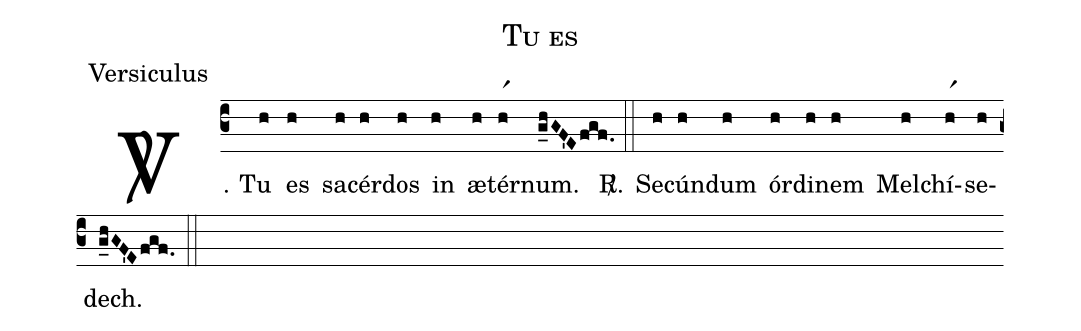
name:Tu es;
office-part:Versiculus;
%%
(c3)
<sp>V/</sp>. Tu(h) es(h) sa(h)cér(h)dos(h) in(h) æ(h)tér(hr1)num.(g_hGF'Efgf.) <sp>R/</sp>.(::)
Se(h)cún(h)dum(h) ór(h)di(h)nem(h) Mel(h)chí(hr1)se(h)dech.(g_hGF'Efgf.) (::)
